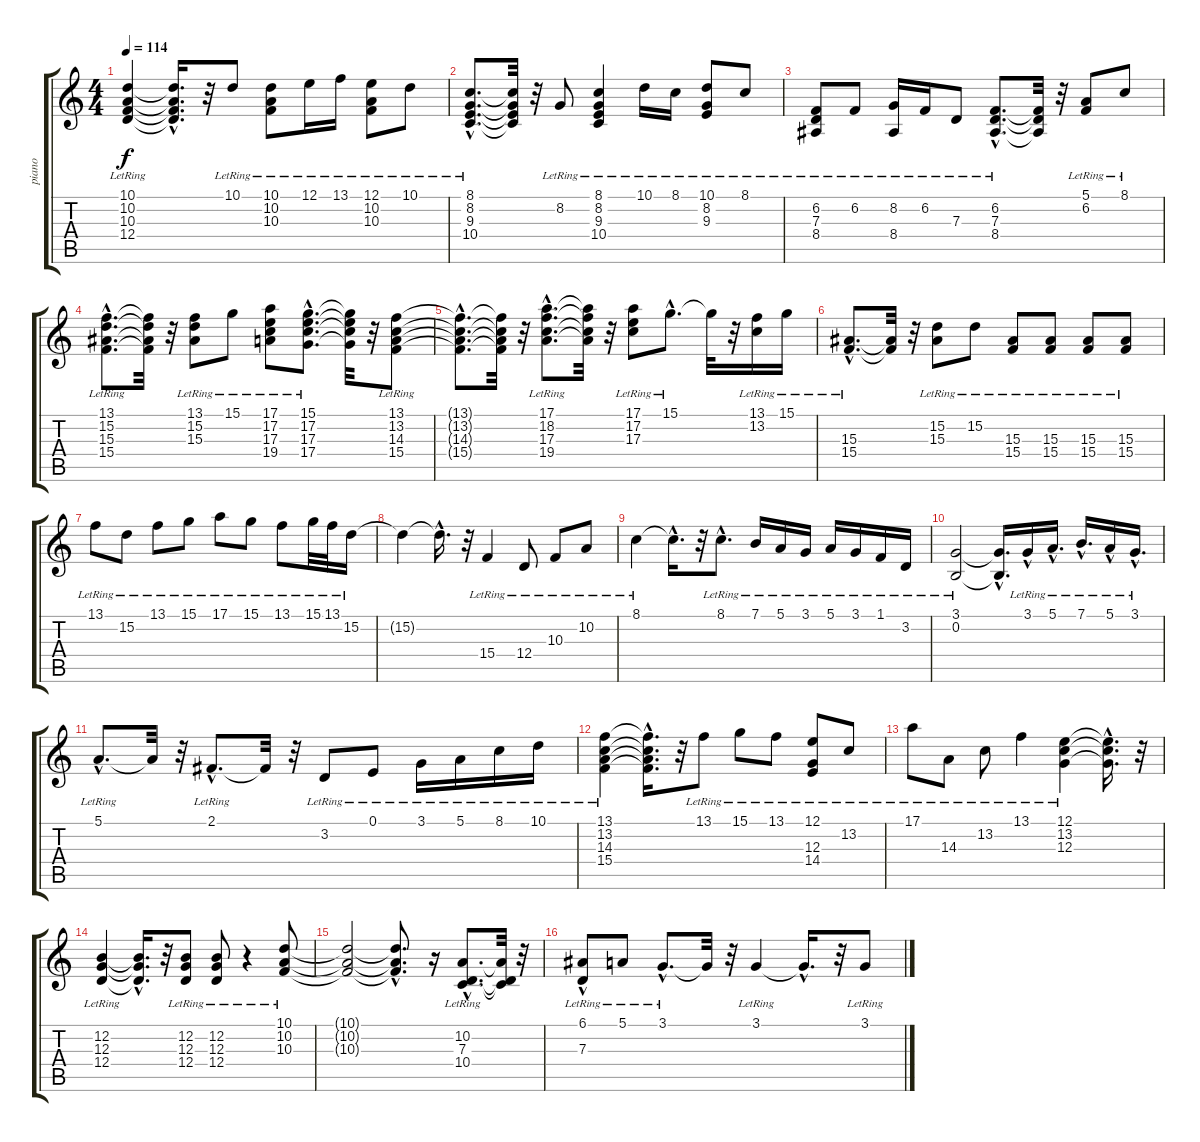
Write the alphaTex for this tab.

\track ("piano" "piano") {instrument acousticgrandpiano}
\staff {score tabs}
\tuning (E4 B3 G3 D3 A2 E2) {hide}
\ts (4 4)
\tempo 114
\clef g2
\ks c
(10.1{lr} 10.2{lr} 10.3{lr} 12.4{lr}).4{dy f} (10.1{hac t} 10.2{hac t} 10.3{hac t} 12.4{hac t}).16{d} r.32 10.1{lr}.8 (10.1{lr} 10.2{lr} 10.3{lr}).8 12.1{lr}.16 13.1{lr}.16 (12.1{lr} 10.2{lr} 10.3{lr}).8 10.1{lr}.8 |
(8.1{hac lr} 8.2{hac lr} 9.3{hac lr} 10.4{hac lr}).8{d} (8.1{t} 8.2{t} 9.3{t} 10.4{t}).32 r.32 8.2{lr}.8 (8.1{lr} 8.2{lr} 9.3{lr} 10.4{lr}).4 10.1{lr}.16 8.1{lr}.16 (10.1{lr} 8.2{lr} 9.3{lr}).8 8.1{lr}.8 |
(6.2{lr} 7.3{lr} 8.4{lr}).8 6.2{lr}.8 (8.2{lr} 8.4{lr}).16 6.2{lr}.16 7.3{lr}.8 (6.2{hac lr} 7.3{hac lr} 8.4{hac lr}).8{d} (6.2{t} 7.3{t} 8.4{t}).32 r.32 (5.1{lr} 6.2{lr}).8 8.1{lr}.8 |
(13.1{hac lr} 15.2{hac lr} 15.3{hac lr} 15.4{hac lr}).8{d} (13.1{t} 15.2{t} 15.3{t} 15.4{t}).32 r.32 (13.1{lr} 15.2{lr} 15.3{lr}).8 15.1{lr}.8 (17.1{lr} 17.2{lr} 17.3{lr} 19.4{lr}).8 (15.1{hac lr} 17.2{hac lr} 17.3{hac lr} 17.4{hac lr}).8{d} (15.1{t} 17.2{t} 17.3{t} 17.4{t}).32 r.32 (13.1{lr} 13.2{lr} 14.3{lr} 15.4{lr}).8 |
(13.1{hac t} 13.2{hac t} 14.3{hac t} 15.4{hac t}).8{d} (13.1{t} 13.2{t} 14.3{t} 15.4{t}).32 r.32 (17.1{hac lr} 18.2{hac lr} 17.3{hac lr} 19.4{hac lr}).8{d} (17.1{t} 18.2{t} 17.3{t} 19.4{t}).32 r.32 (17.1{lr} 17.2{lr} 17.3{lr}).8 15.1{hac lr}.8{d} 15.1{t}.32 r.32 (13.1{lr} 13.2{lr}).16 15.1{lr}.16 |
(15.3{hac lr} 15.4{hac lr}).8{d} (15.3{t} 15.4{t}).32 r.32 (15.2{lr} 15.3{lr}).8 15.2{lr}.8 (15.3{lr} 15.4{lr}).8 (15.3{lr} 15.4{lr}).8 (15.3{lr} 15.4{lr}).8 (15.3{lr} 15.4{lr}).8 |
13.1{lr}.8 15.2{lr}.8 13.1{lr}.8 15.1{lr}.8 17.1{lr}.8 15.1{lr}.8 13.1{lr}.8 15.1{lr}.32 13.1{lr}.32 15.2{lr}.16 |
15.2{t}.4 15.2{hac t}.16{d} r.32 15.4{lr}.4 12.4{lr}.8 10.3{lr}.8 10.2{lr}.8 |
8.1{lr}.4 8.1{hac t}.16{d} r.32 8.1{hac lr}.8{d} 7.1{lr}.16 5.1{lr}.16 3.1{lr}.16 5.1{lr}.16 3.1{lr}.16 1.1{lr}.16 3.2{lr}.16 |
(3.1{lr} 0.2{lr}).2 (3.1{hac t} 0.2{hac t}).16{d} 3.1{hac lr}.16 5.1{hac lr}.16{d} 7.1{hac lr}.16{d} 5.1{hac lr}.16 3.1{hac lr}.16{d} |
5.1{hac lr}.8{d} 5.1{t}.32 r.32 2.1{hac lr}.8{d} 2.1{t}.32 r.32 3.2{lr}.8 0.1{lr}.8 3.1{lr}.16 5.1{lr}.16 8.1{lr}.16 10.1{lr}.16 |
(13.1{lr} 13.2{lr} 14.3{lr} 15.4{lr}).4 (13.1{hac t} 13.2{hac t} 14.3{hac t} 15.4{hac t}).16{d} r.32 13.1{lr}.8 15.1{lr}.8 13.1{lr}.8 (12.1{lr} 12.3{lr} 14.4{lr}).8 13.2{lr}.8 |
17.1{lr}.8 14.3{lr}.8 13.2{lr}.8 13.1{lr}.4 (12.1{lr} 13.2{lr} 12.3{lr}).4 (12.1{hac t} 13.2{hac t} 12.3{hac t}).16{d} r.32 |
(12.2{lr} 12.3{lr} 12.4{lr}).4 (12.2{hac t} 12.3{hac t} 12.4{hac t}).16{d} r.32 (12.2{lr} 12.3{lr} 12.4{lr}).8 (12.2{lr} 12.3{lr} 12.4{lr}).8 r.4 (10.1{lr} 10.2{lr} 10.3{lr}).8 |
(10.1{t} 10.2{t} 10.3{t}).2 (10.1{hac t} 10.2{hac t} 10.3{hac t}).8{d} r.16 (10.2{hac lr} 7.3{hac lr} 10.4{hac lr}).8{d} (10.2{t} 7.3{t} 10.4{t}).32 r.32 |
(6.1{lr} 7.3{hac lr}).8 5.1{lr}.8 3.1{hac lr}.8{d} 3.1{t}.32 r.32 3.1{lr}.4 3.1{hac t}.16{d} r.32 3.1{lr}.8
